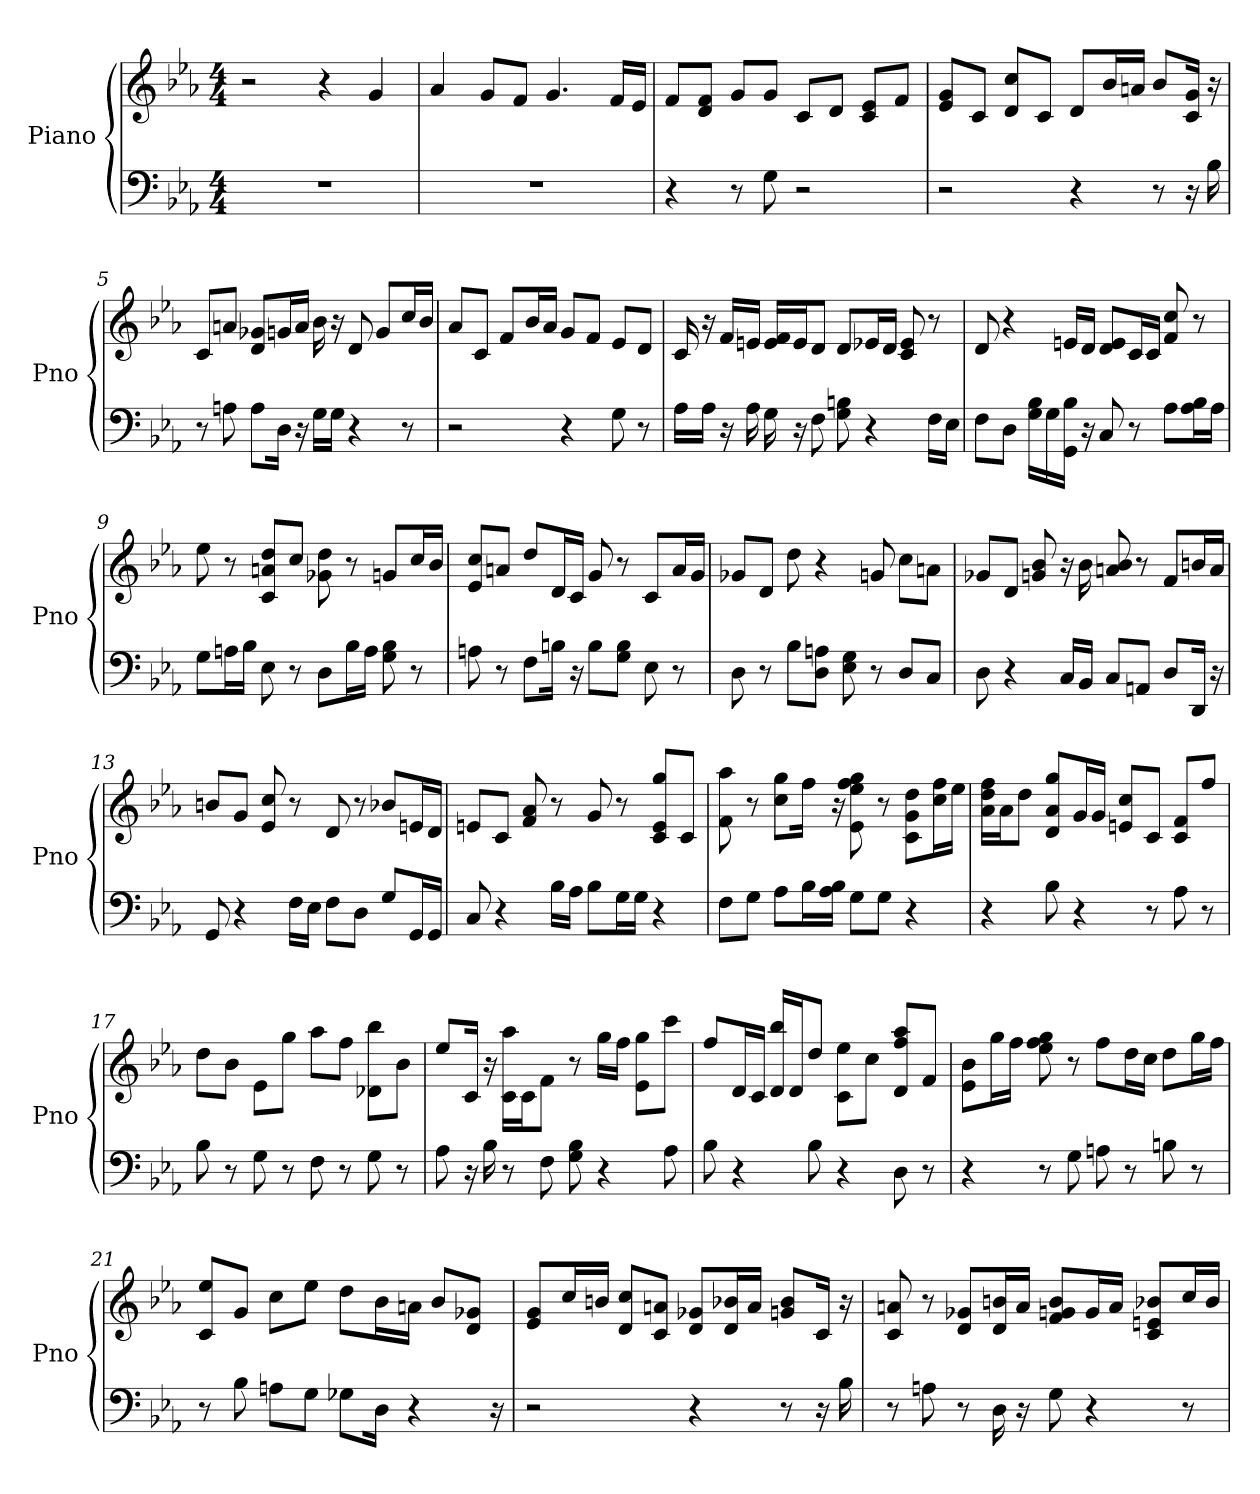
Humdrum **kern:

**kern	**kern
*part1	*part1
*staff2	*staff1
*I"Piano	*
*I'Pno	*
*clefF4	*clefG2
*k[b-e-a-]	*k[b-e-a-]
*E-:	*E-:
*M4/4	*M4/4
*MM85	*MM85
=1	=1
1r	2r
.	4r
.	4g
=2	=2
1r	4a-
.	8g/L
.	8f/J
.	4.g
.	16f/LL
.	16e-/JJ
=3	=3
4r	8f/L
.	8d/ 8f/J
8r	8g/L
8G	8g/J
2r	8c/L
.	8d/J
.	8c/ 8e-/L
.	8f/J
=4	=4
2r	8g/ 8e-/L
.	8c/J
.	8cc/ 8d/L
.	8c/J
4r	8d/L
.	16b-/L
.	16a/JJ
8r	8b-/L
16r	16c/ 16g/Jk
16B-	16r
=5	=5
8r	8c/L
8A	8a/J
8A\L	8g-/ 8d/L
16D\Jk	16g/L
16r	16a/JJ
16G\LL	16b-
16G\JJ	16r
4r	8d
.	8g/L
8r	16cc/L
.	16b-/JJ
=6	=6
2r	8a-/L
.	8c/J
.	8f/L
.	16b-/L
.	16a-/JJ
4r	8g/L
.	8f/J
8G	8e-/L
8r	8d/J
=7	=7
16A-\LL	16c
16A-\JJ	16r
16r	16f/LL
16A-	16e/JJ
16G	16e/ 16f/LL
16r	16e/J
8F	8d/J
8G 8B	8d/L
4r	16e-/L
.	16d/JJ
.	8e- 8c
16F\LL	8r
16E-\JJ	.
=8	=8
8F\L	8d
8D\J	4r
16B-\ 16G\LL	.
16G\	.
16B-\ 16GG\JJ	16e/LL
16r	16d/JJ
8C	8e/ 8d/L
8r	16c/L
.	16c/JJ
8A-\L	8cc 8f
16A-\ 16B-\L	8r
16A-\JJ	.
=9	=9
8G\L	8ee-
16A\L	8r
16B-\JJ	.
8E-	8c/ 8dd/ 8a/L
8r	8cc/J
8D\L	8g- 8dd
16B-\L	8r
16A\JJ	.
8G 8B-	8g/L
8r	16cc/L
.	16b-/JJ
=10	=10
8A	8e-/ 8cc/L
8r	8a/J
8F\L	8dd/L
16B\Jk	16d/L
16r	16c/JJ
8B\L	8g
8G\ 8B\J	8r
8E-	8c/L
8r	16a/L
.	16g/JJ
=11	=11
8D	8g-/L
8r	8d/J
8B-\L	8dd
8A\ 8D\J	4r
8G 8E-	.
8r	8g
8D/L	8cc\L
8C/J	8a\J
=12	=12
8D	8g-/L
4r	8d/J
.	8b- 8g
16C/LL	16r
16BB-/JJ	16b-
8C/L	8b- 8a
8AA/J	8r
8D/L	8f/L
16DD/Jk	16b/L
16r	16a/JJ
=13	=13
8GG	8b/L
4r	8g/J
.	8e- 8cc
16F\LL	8r
16E-\JJ	.
8F\L	8d
8D\J	8r
8G/L	8b-/L
16GG/L	16e/L
16GG/JJ	16d/JJ
=14	=14
8C	8e/L
4r	8c/J
.	8a- 8f
16B-\LL	8r
16A-\JJ	.
8B-\L	8g
16G\L	8r
16G\JJ	.
4r	8gg/ 8e/ 8c/L
.	8c/J
=15	=15
8F\L	8aa- 8f
8G\J	8r
8A-\L	8gg\ 8cc\L
16B-\L	16ff\Jk
16B-\ 16A-\JJ	16r
8G\L	8ff 8e- 8gg 8ee-
8G\J	8r
4r	8g\ 8dd\ 8c\L
.	16ff\ 16cc\L
.	16ee-\JJ
=16	=16
4r	16ff\ 16dd\ 16a-\LL
.	16a-\J
.	8dd\J
8B-	8d/ 8gg/ 8a-/L
4r	16g/L
.	16g/JJ
.	8e/ 8cc/L
8r	8c/J
8A-	8c/ 8f/L
8r	8ff/J
=17	=17
8B-	8dd\L
8r	8b-\J
8G	8e-\L
8r	8gg\J
8F	8aa-\L
8r	8ff\J
8G	8bb-\ 8d-\L
8r	8b-\J
=18	=18
8A-	8ee-/L
16r	16c/Jk
16B-	16r
8r	16aa-\ 16c\LL
.	16c\J
8F	8f\J
8B- 8G	8r
4r	16gg\LL
.	16ff\JJ
.	8gg\ 8e-\L
8A-	8ccc\J
=19	=19
8B-	8ff/L
4r	16d/L
.	16c/JJ
.	16d/ 16bb-/LL
.	16d/J
8B-	8dd/J
4r	8ee-\ 8c\L
.	8cc\J
8D	8d/ 8aa-/ 8ff/L
8r	8f/J
=20	=20
4r	8b-\ 8e-\L
.	16gg\L
.	16ff\JJ
8r	8gg 8ee- 8ff
8G	8r
8A	8ff\L
8r	16dd\L
.	16cc\JJ
8B	8dd\L
8r	16gg\L
.	16ff\JJ
=21	=21
8r	8c/ 8ee-/L
8B-	8g/J
8A\L	8cc\L
8G\J	8ee-\J
8G-\L	8dd\L
16D\Jk	16b-\L
4r	16a\JJ
.	8b-/L
.	8g-/ 8d/J
16r	.
=22	=22
2r	8g/ 8e-/L
.	16cc/L
.	16b/JJ
.	8d/ 8cc/L
.	8c/ 8a/J
4r	8d/ 8g-/L
.	16d/ 16b-/L
.	16a/JJ
8r	8b-/ 8g/L
16r	16c/Jk
16B-	16r
=23	=23
8r	8a 8c
8A	8r
8r	8d/ 8g-/L
16D	16d/ 16b/L
16r	16a/JJ
8G	8f/ 8g/ 8b/L
4r	16g/L
.	16a/JJ
.	8c/ 8b-/ 8e/L
8r	16cc/L
.	16b-/JJ
=	=
*-	*-
